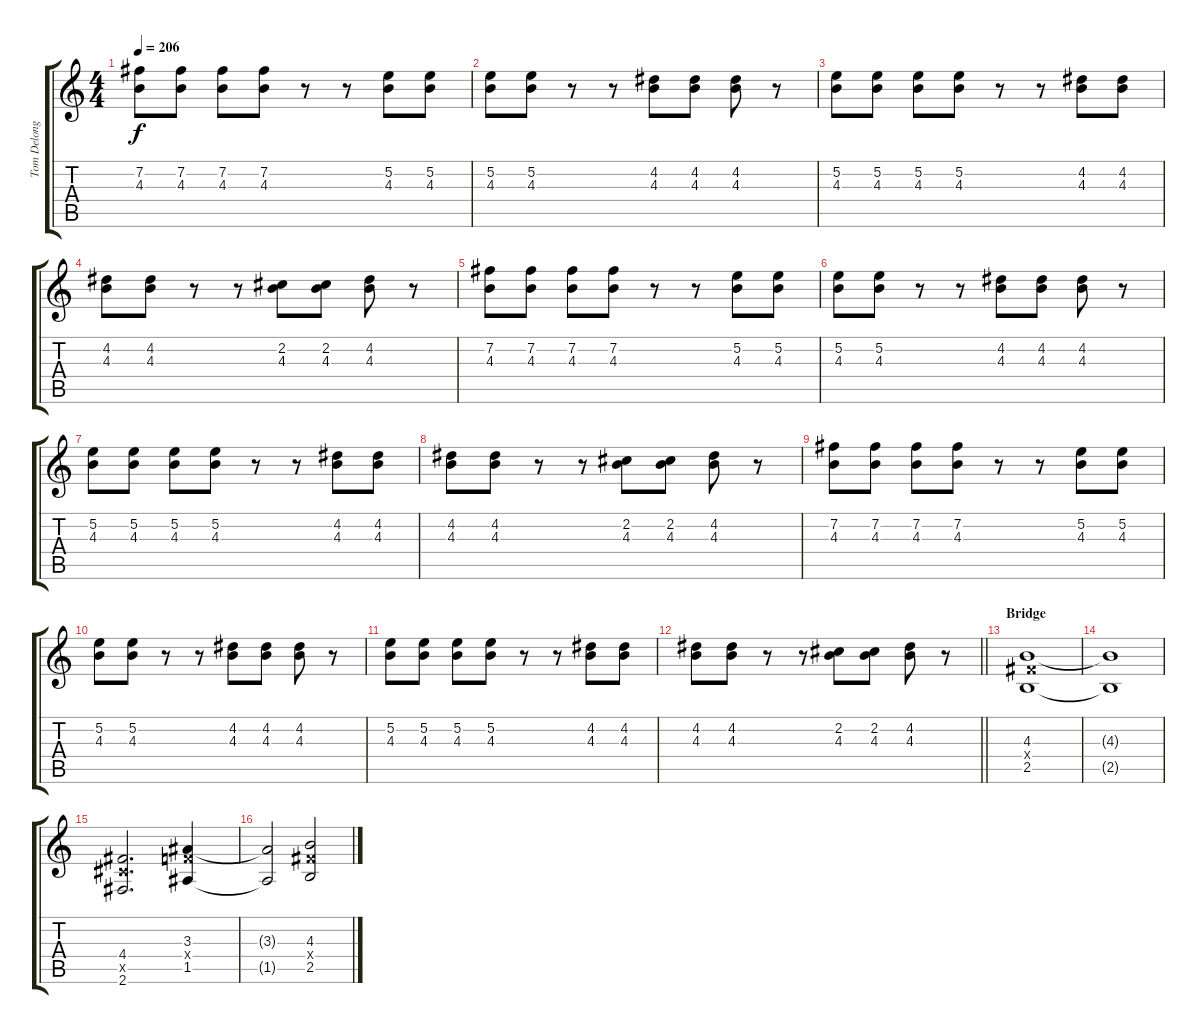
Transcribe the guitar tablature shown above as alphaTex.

\track ("Tom Delonge - Guitar" "Tom Delong") {instrument distortionguitar}
\staff {score tabs}
\tuning (E4 B3 G3 D3 A2 E2) {hide}
\ts (4 4)
\tempo 206
\clef g2
\ks c
(7.2 4.3).8{dy f} (7.2 4.3).8 (7.2 4.3).8 (7.2 4.3).8 r.8 r.8 (5.2 4.3).8 (5.2 4.3).8 |
(5.2 4.3).8 (5.2 4.3).8 r.8 r.8 (4.2 4.3).8 (4.2 4.3).8 (4.2 4.3).8 r.8 |
(5.2 4.3).8 (5.2 4.3).8 (5.2 4.3).8 (5.2 4.3).8 r.8 r.8 (4.2 4.3).8 (4.2 4.3).8 |
(4.2 4.3).8 (4.2 4.3).8 r.8 r.8 (2.2 4.3).8 (2.2 4.3).8 (4.2 4.3).8 r.8 |
(7.2 4.3).8 (7.2 4.3).8 (7.2 4.3).8 (7.2 4.3).8 r.8 r.8 (5.2 4.3).8 (5.2 4.3).8 |
(5.2 4.3).8 (5.2 4.3).8 r.8 r.8 (4.2 4.3).8 (4.2 4.3).8 (4.2 4.3).8 r.8 |
(5.2 4.3).8 (5.2 4.3).8 (5.2 4.3).8 (5.2 4.3).8 r.8 r.8 (4.2 4.3).8 (4.2 4.3).8 |
(4.2 4.3).8 (4.2 4.3).8 r.8 r.8 (2.2 4.3).8 (2.2 4.3).8 (4.2 4.3).8 r.8 |
(7.2 4.3).8 (7.2 4.3).8 (7.2 4.3).8 (7.2 4.3).8 r.8 r.8 (5.2 4.3).8 (5.2 4.3).8 |
(5.2 4.3).8 (5.2 4.3).8 r.8 r.8 (4.2 4.3).8 (4.2 4.3).8 (4.2 4.3).8 r.8 |
(5.2 4.3).8 (5.2 4.3).8 (5.2 4.3).8 (5.2 4.3).8 r.8 r.8 (4.2 4.3).8 (4.2 4.3).8 |
\barLineRight lightlight
(4.2 4.3).8 (4.2 4.3).8 r.8 r.8 (2.2 4.3).8 (2.2 4.3).8 (4.2 4.3).8 r.8 |
\section ("" "Bridge")
(4.3 4.4{x} 2.5).1{volume 10} |
(4.3{t} 2.5{t}).1 |
(4.4 4.5{x} 2.6).2{d} (3.3 3.4{x} 1.5).4 |
(3.3{t} 1.5{t}).2 (4.3 4.4{x} 2.5).2
